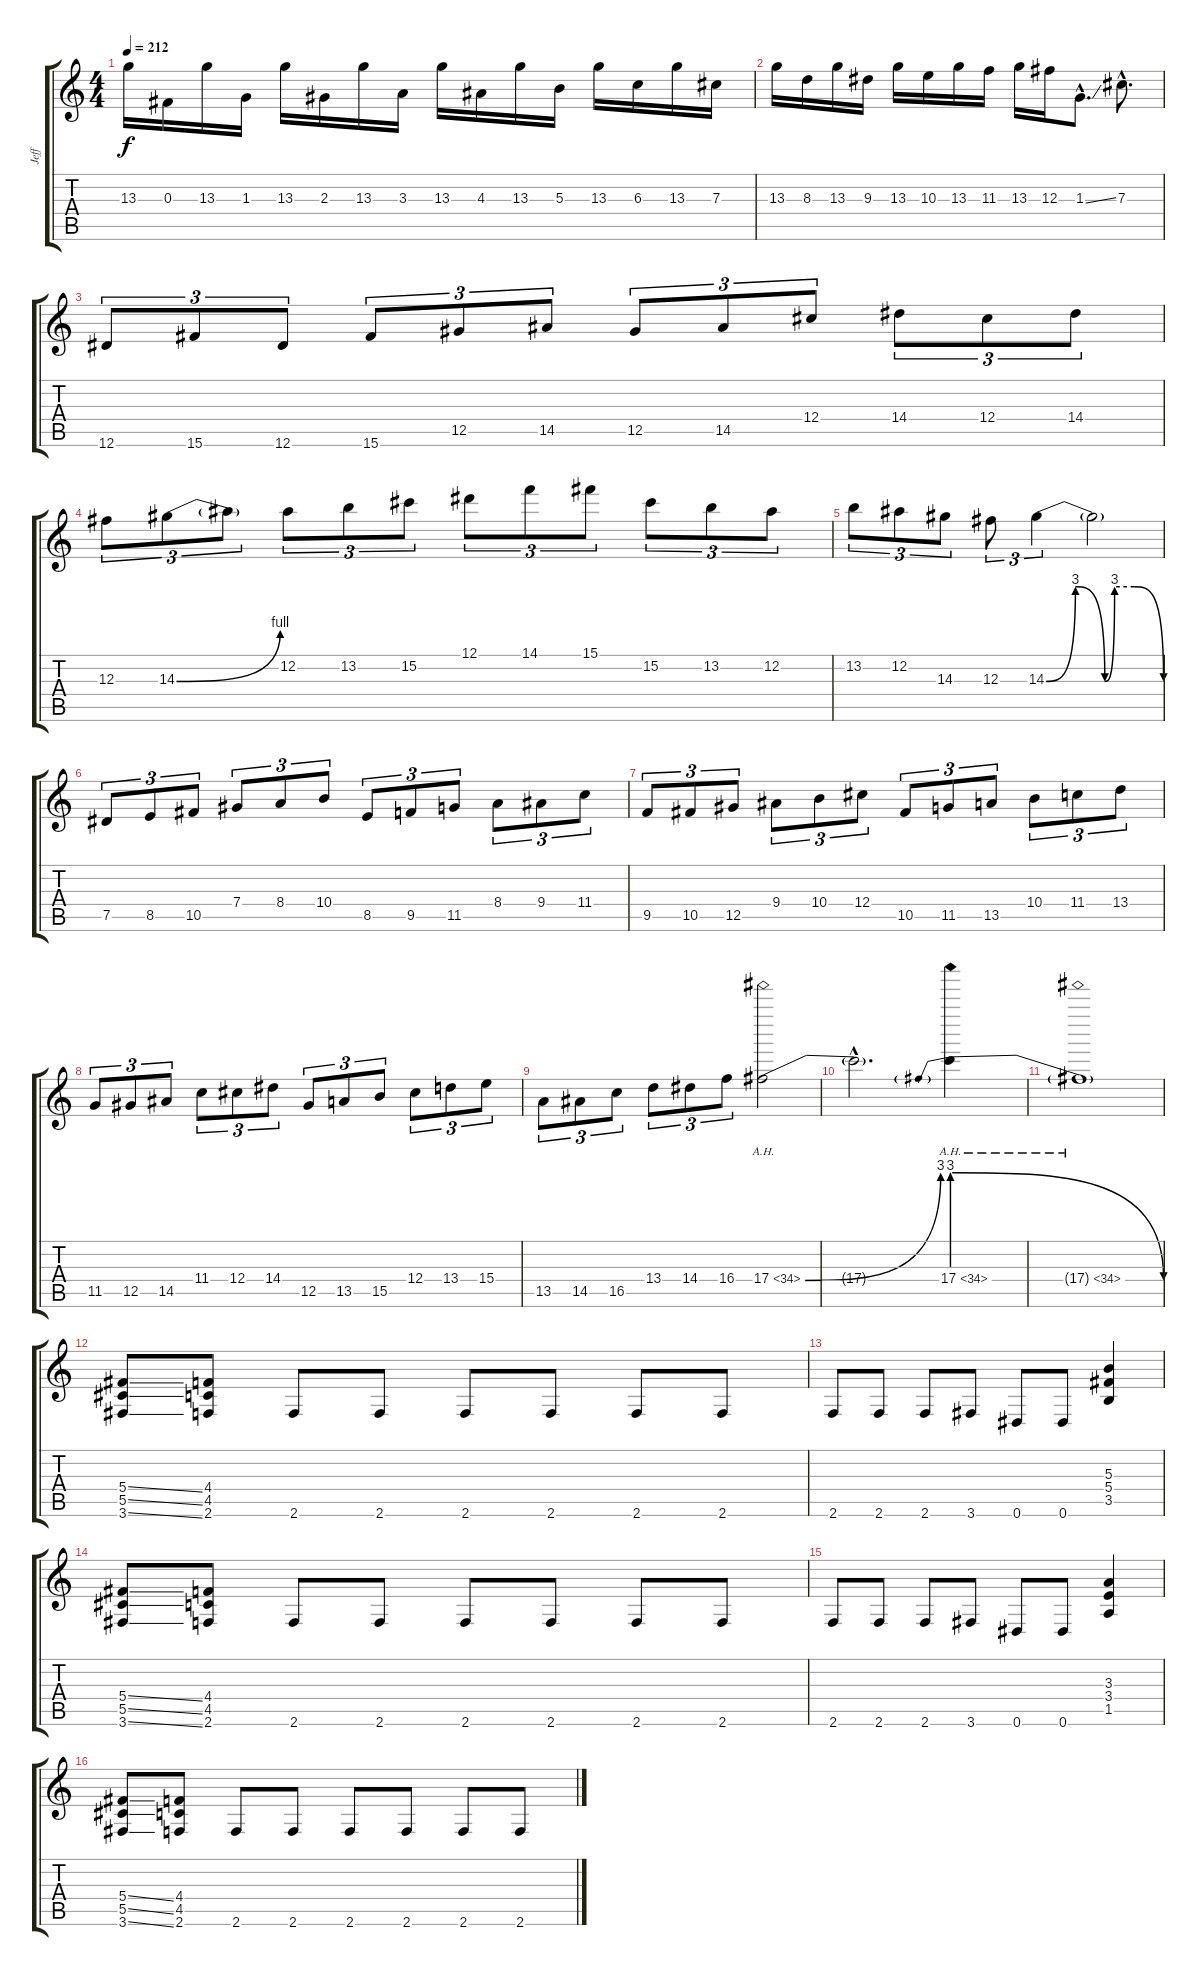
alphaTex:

\track ("Jeff" "Jeff") {instrument distortionguitar}
\staff {score tabs}
\tuning (Eb4 Bb3 Gb3 Db3 Ab2 Eb2) {hide}
\ts (4 4)
\tempo 212
\clef g2
\ks c
13.3.16{dy f} 0.3.16 13.3.16 1.3.16 13.3.16 2.3.16 13.3.16 3.3.16 13.3.16 4.3.16 13.3.16 5.3.16 13.3.16 6.3.16 13.3.16 7.3.16 |
13.3.16 8.3.16 13.3.16 9.3.16 13.3.16 10.3.16 13.3.16 11.3.16 13.3.16 12.3.16 1.3{ss hac}.8{d} 7.3{hac}.8{d} |
12.6.8{tu (3 2)} 15.6.8{tu (3 2)} 12.6.8{tu (3 2)} 15.6.8{tu (3 2)} 12.5.8{tu (3 2)} 14.5.8{tu (3 2)} 12.5.8{tu (3 2)} 14.5.8{tu (3 2)} 12.4.8{tu (3 2)} 14.4.8{tu (3 2)} 12.4.8{tu (3 2)} 14.4.8{tu (3 2)} |
12.3.8{tu (3 2)} 14.3{be (bend 0 0 60 4)}.8{tu (3 2)} 14.3{t}.8{tu (3 2)} 12.2.8{tu (3 2)} 13.2.8{tu (3 2)} 15.2.8{tu (3 2)} 12.1.8{tu (3 2)} 14.1.8{tu (3 2)} 15.1.8{tu (3 2)} 15.2.8{tu (3 2)} 13.2.8{tu (3 2)} 12.2.8{tu (3 2)} |
13.2.8{tu (3 2)} 12.2.8{tu (3 2)} 14.3.8{tu (3 2)} 12.3.8{tu (3 2)} 14.3{be (custom 0 0 15 12 30 0 35 12 45 12 60 0)}.4{tu (3 2)} 14.3{t}.2 |
7.5.8{tu (3 2)} 8.5.8{tu (3 2)} 10.5.8{tu (3 2)} 7.4.8{tu (3 2)} 8.4.8{tu (3 2)} 10.4.8{tu (3 2)} 8.5.8{tu (3 2)} 9.5.8{tu (3 2)} 11.5.8{tu (3 2)} 8.4.8{tu (3 2)} 9.4.8{tu (3 2)} 11.4.8{tu (3 2)} |
9.5.8{tu (3 2)} 10.5.8{tu (3 2)} 12.5.8{tu (3 2)} 9.4.8{tu (3 2)} 10.4.8{tu (3 2)} 12.4.8{tu (3 2)} 10.5.8{tu (3 2)} 11.5.8{tu (3 2)} 13.5.8{tu (3 2)} 10.4.8{tu (3 2)} 11.4.8{tu (3 2)} 13.4.8{tu (3 2)} |
11.5.8{tu (3 2)} 12.5.8{tu (3 2)} 14.5.8{tu (3 2)} 11.4.8{tu (3 2)} 12.4.8{tu (3 2)} 14.4.8{tu (3 2)} 12.5.8{tu (3 2)} 13.5.8{tu (3 2)} 15.5.8{tu (3 2)} 12.4.8{tu (3 2)} 13.4.8{tu (3 2)} 15.4.8{tu (3 2)} |
13.5.8{tu (3 2)} 14.5.8{tu (3 2)} 16.5.8{tu (3 2)} 13.4.8{tu (3 2)} 14.4.8{tu (3 2)} 16.4.8{tu (3 2)} 17.4{be (bend 0 0 60 12) ah 17}.2 |
17.4{hac t}.2{d} 17.4{be (prebendrelease 0 12 60 0) ah 17}.4 |
17.4{ah 17 t}.1 |
(5.4{ss} 5.5{ss} 3.6{ss}).8 (4.4 4.5 2.6).8 2.6.8 2.6.8 2.6.8 2.6.8 2.6.8 2.6.8 |
2.6.8 2.6.8 2.6.8 3.6.8 0.6.8 0.6.8 (5.3 5.4 3.5).4 |
(5.4{ss} 5.5{ss} 3.6{ss}).8 (4.4 4.5 2.6).8 2.6.8 2.6.8 2.6.8 2.6.8 2.6.8 2.6.8 |
2.6.8 2.6.8 2.6.8 3.6.8 0.6.8 0.6.8 (3.3 3.4 1.5).4 |
(5.4{ss} 5.5{ss} 3.6{ss}).8 (4.4 4.5 2.6).8 2.6.8 2.6.8 2.6.8 2.6.8 2.6.8 2.6.8
